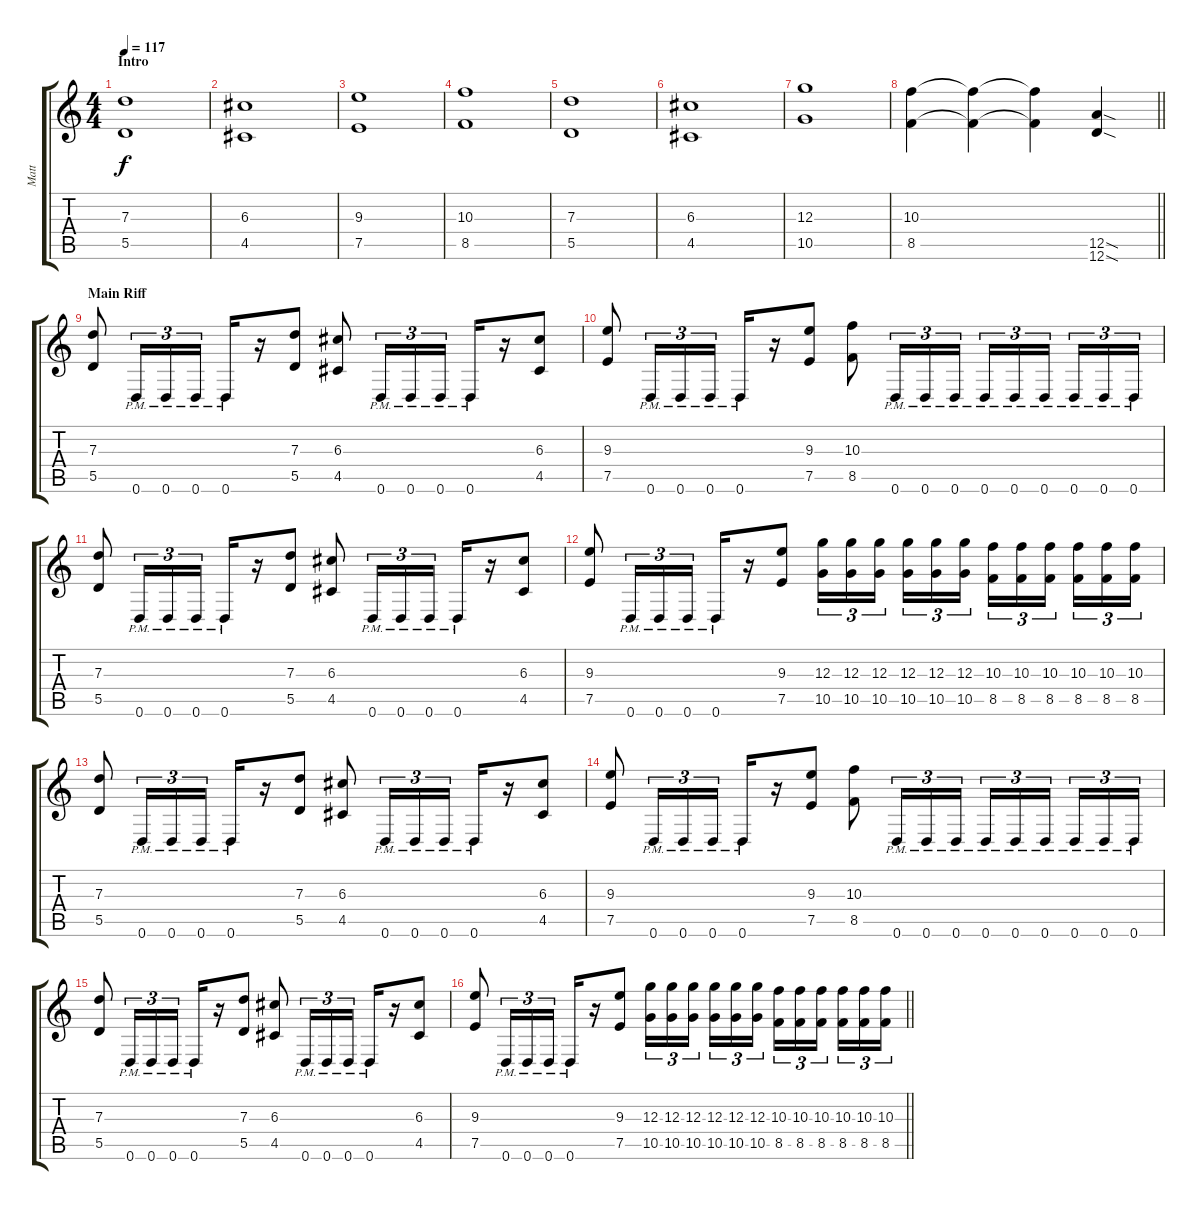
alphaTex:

\track ("Matt" "Matt") {instrument overdrivenguitar}
\staff {score tabs}
\tuning (E4 B3 G3 D3 A2 D2) {hide}
\ts (4 4)
\section ("" "Intro")
\tempo 117
\clef g2
\ks c
(7.3 5.5).1{dy f instrument overdrivenguitar} |
(6.3 4.5).1 |
(9.3 7.5).1 |
(10.3 8.5).1 |
(7.3 5.5).1 |
(6.3 4.5).1 |
(12.3 10.5).1 |
\barLineRight lightlight
(10.3 8.5).4 (10.3{t} 8.5{t}).4 (10.3{t} 8.5{t}).4 (12.5{sod} 12.6{sod}).4 |
\section ("" "Main Riff")
(7.3 5.5).8 0.6{pm}.16{tu (3 2)} 0.6{pm}.16{tu (3 2)} 0.6{pm}.16{tu (3 2)} 0.6{pm}.16 r.16 (7.3 5.5).8 (6.3 4.5).8 0.6{pm}.16{tu (3 2)} 0.6{pm}.16{tu (3 2)} 0.6{pm}.16{tu (3 2)} 0.6{pm}.16 r.16 (6.3 4.5).8 |
(9.3 7.5).8 0.6{pm}.16{tu (3 2)} 0.6{pm}.16{tu (3 2)} 0.6{pm}.16{tu (3 2)} 0.6{pm}.16 r.16 (9.3 7.5).8 (10.3 8.5).8 0.6{pm}.16{tu (3 2)} 0.6{pm}.16{tu (3 2)} 0.6{pm}.16{tu (3 2)} 0.6{pm}.16{tu (3 2)} 0.6{pm}.16{tu (3 2)} 0.6{pm}.16{tu (3 2) beam splitsecondary} 0.6{pm}.16{tu (3 2)} 0.6{pm}.16{tu (3 2)} 0.6{pm}.16{tu (3 2)} |
(7.3 5.5).8 0.6{pm}.16{tu (3 2)} 0.6{pm}.16{tu (3 2)} 0.6{pm}.16{tu (3 2)} 0.6{pm}.16 r.16 (7.3 5.5).8 (6.3 4.5).8 0.6{pm}.16{tu (3 2)} 0.6{pm}.16{tu (3 2)} 0.6{pm}.16{tu (3 2)} 0.6{pm}.16 r.16 (6.3 4.5).8 |
(9.3 7.5).8 0.6{pm}.16{tu (3 2)} 0.6{pm}.16{tu (3 2)} 0.6{pm}.16{tu (3 2)} 0.6{pm}.16 r.16 (9.3 7.5).8 (12.3 10.5).16{tu (3 2)} (12.3 10.5).16{tu (3 2)} (12.3 10.5).16{tu (3 2) beam splitsecondary} (12.3 10.5).16{tu (3 2)} (12.3 10.5).16{tu (3 2)} (12.3 10.5).16{tu (3 2)} (10.3 8.5).16{tu (3 2)} (10.3 8.5).16{tu (3 2)} (10.3 8.5).16{tu (3 2) beam splitsecondary} (10.3 8.5).16{tu (3 2)} (10.3 8.5).16{tu (3 2)} (10.3 8.5).16{tu (3 2)} |
(7.3 5.5).8 0.6{pm}.16{tu (3 2)} 0.6{pm}.16{tu (3 2)} 0.6{pm}.16{tu (3 2)} 0.6{pm}.16 r.16 (7.3 5.5).8 (6.3 4.5).8 0.6{pm}.16{tu (3 2)} 0.6{pm}.16{tu (3 2)} 0.6{pm}.16{tu (3 2)} 0.6{pm}.16 r.16 (6.3 4.5).8 |
(9.3 7.5).8 0.6{pm}.16{tu (3 2)} 0.6{pm}.16{tu (3 2)} 0.6{pm}.16{tu (3 2)} 0.6{pm}.16 r.16 (9.3 7.5).8 (10.3 8.5).8 0.6{pm}.16{tu (3 2)} 0.6{pm}.16{tu (3 2)} 0.6{pm}.16{tu (3 2)} 0.6{pm}.16{tu (3 2)} 0.6{pm}.16{tu (3 2)} 0.6{pm}.16{tu (3 2) beam splitsecondary} 0.6{pm}.16{tu (3 2)} 0.6{pm}.16{tu (3 2)} 0.6{pm}.16{tu (3 2)} |
(7.3 5.5).8 0.6{pm}.16{tu (3 2)} 0.6{pm}.16{tu (3 2)} 0.6{pm}.16{tu (3 2)} 0.6{pm}.16 r.16 (7.3 5.5).8 (6.3 4.5).8 0.6{pm}.16{tu (3 2)} 0.6{pm}.16{tu (3 2)} 0.6{pm}.16{tu (3 2)} 0.6{pm}.16 r.16 (6.3 4.5).8 |
\barLineRight lightlight
(9.3 7.5).8 0.6{pm}.16{tu (3 2)} 0.6{pm}.16{tu (3 2)} 0.6{pm}.16{tu (3 2)} 0.6{pm}.16 r.16 (9.3 7.5).8 (12.3 10.5).16{tu (3 2)} (12.3 10.5).16{tu (3 2)} (12.3 10.5).16{tu (3 2) beam splitsecondary} (12.3 10.5).16{tu (3 2)} (12.3 10.5).16{tu (3 2)} (12.3 10.5).16{tu (3 2)} (10.3 8.5).16{tu (3 2)} (10.3 8.5).16{tu (3 2)} (10.3 8.5).16{tu (3 2) beam splitsecondary} (10.3 8.5).16{tu (3 2)} (10.3 8.5).16{tu (3 2)} (10.3 8.5).16{tu (3 2)}
